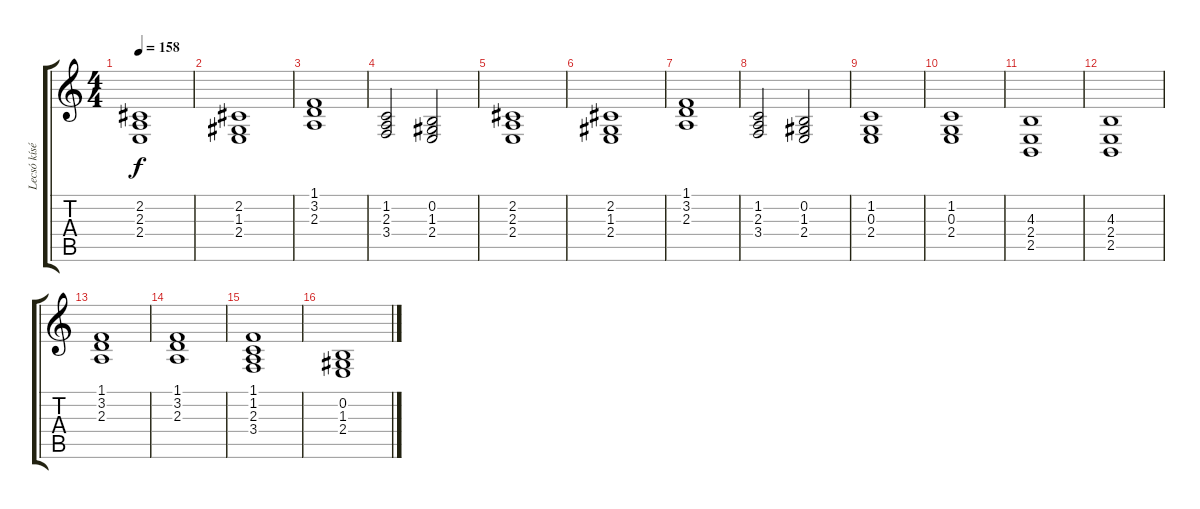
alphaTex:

\track ("Lecsó kíséret" "Lecsó kísé") {instrument lead1square}
\staff {score tabs}
\tuning (E4 B3 G3 D3 A2 E2) {hide}
\ts (4 4)
\tempo 158
\clef g2
\ks c
(2.2 2.3 2.4).1{dy f} |
(2.2 1.3 2.4).1 |
(1.1 3.2 2.3).1 |
(1.2 2.3 3.4).2 (0.2 1.3 2.4).2 |
(2.2 2.3 2.4).1 |
(2.2 1.3 2.4).1 |
(1.1 3.2 2.3).1 |
(1.2 2.3 3.4).2 (0.2 1.3 2.4).2 |
(1.2 0.3 2.4).1 |
(1.2 0.3 2.4).1 |
(4.3 2.4 2.5).1 |
(4.3 2.4 2.5).1 |
(1.1 3.2 2.3).1 |
(1.1 3.2 2.3).1 |
(1.1 1.2 2.3 3.4).1 |
(0.2 1.3 2.4).1
